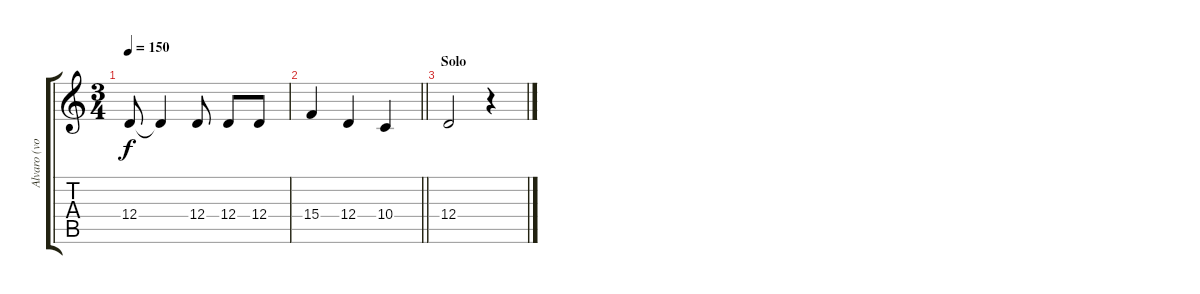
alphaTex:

\track ("Alvaro (voz)" "Alvaro (vo") {instrument lead2sawtooth}
\staff {score tabs}
\tuning (E4 B3 G3 D3 A2 E2) {hide}
\ts (3 4)
\tempo 150
\clef g2
\ks c
12.4.8{dy f} 12.4{t}.4 12.4.8 12.4.8 12.4.8 |
\barLineRight lightlight
15.4.4 12.4.4 10.4.4 |
\section ("" "Solo")
12.4.2 r.4
